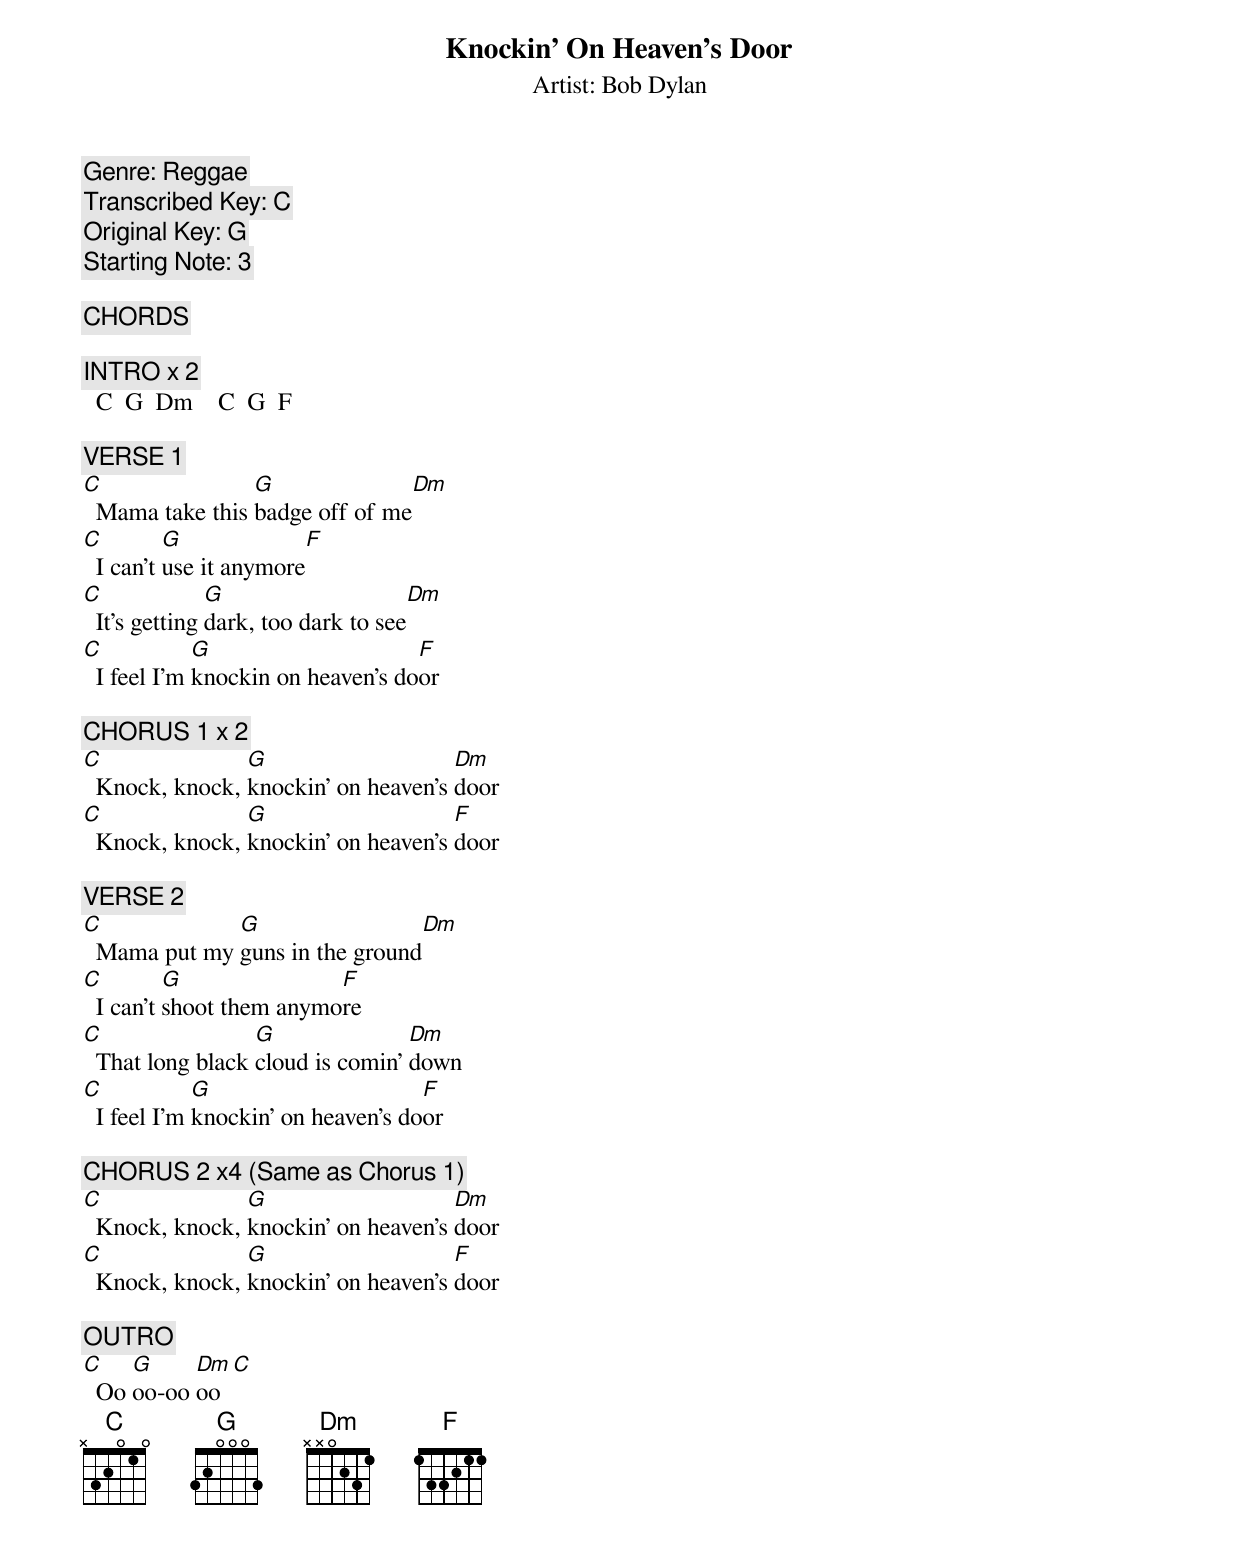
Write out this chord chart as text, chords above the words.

Knockin' On Heaven's Door
Artist: Bob Dylan
Genre: Reggae
Transcribed Key: C
Original Key: G
Starting Note: 3

[CHORDS]
  C  0003      G  0232      Dm  2210      F  2010

[INTRO] x 2
  C  G  Dm    C  G  F

[VERSE 1]
C                G                Dm
  Mama take this badge off of me
C         G               F
  I can't use it anymore
C              G                      Dm
  It's getting dark, too dark to see
C            G                     F
  I feel I'm knockin on heaven's door

[CHORUS 1] x 2
C               G                    Dm
  Knock, knock, knockin' on heaven's door
C               G                    F
  Knock, knock, knockin' on heaven's door

[VERSE 2]
C             G                   Dm
  Mama put my guns in the ground
C         G               F
  I can't shoot them anymore
C                 G               Dm
  That long black cloud is comin' down
C            G                      F
  I feel I'm knockin' on heaven's door

[CHORUS 2] x4 (Same as Chorus 1)
C               G                    Dm
  Knock, knock, knockin' on heaven's door
C               G                    F
  Knock, knock, knockin' on heaven's door

[OUTRO]
C    G     Dm  C
  Oo oo-oo oo
